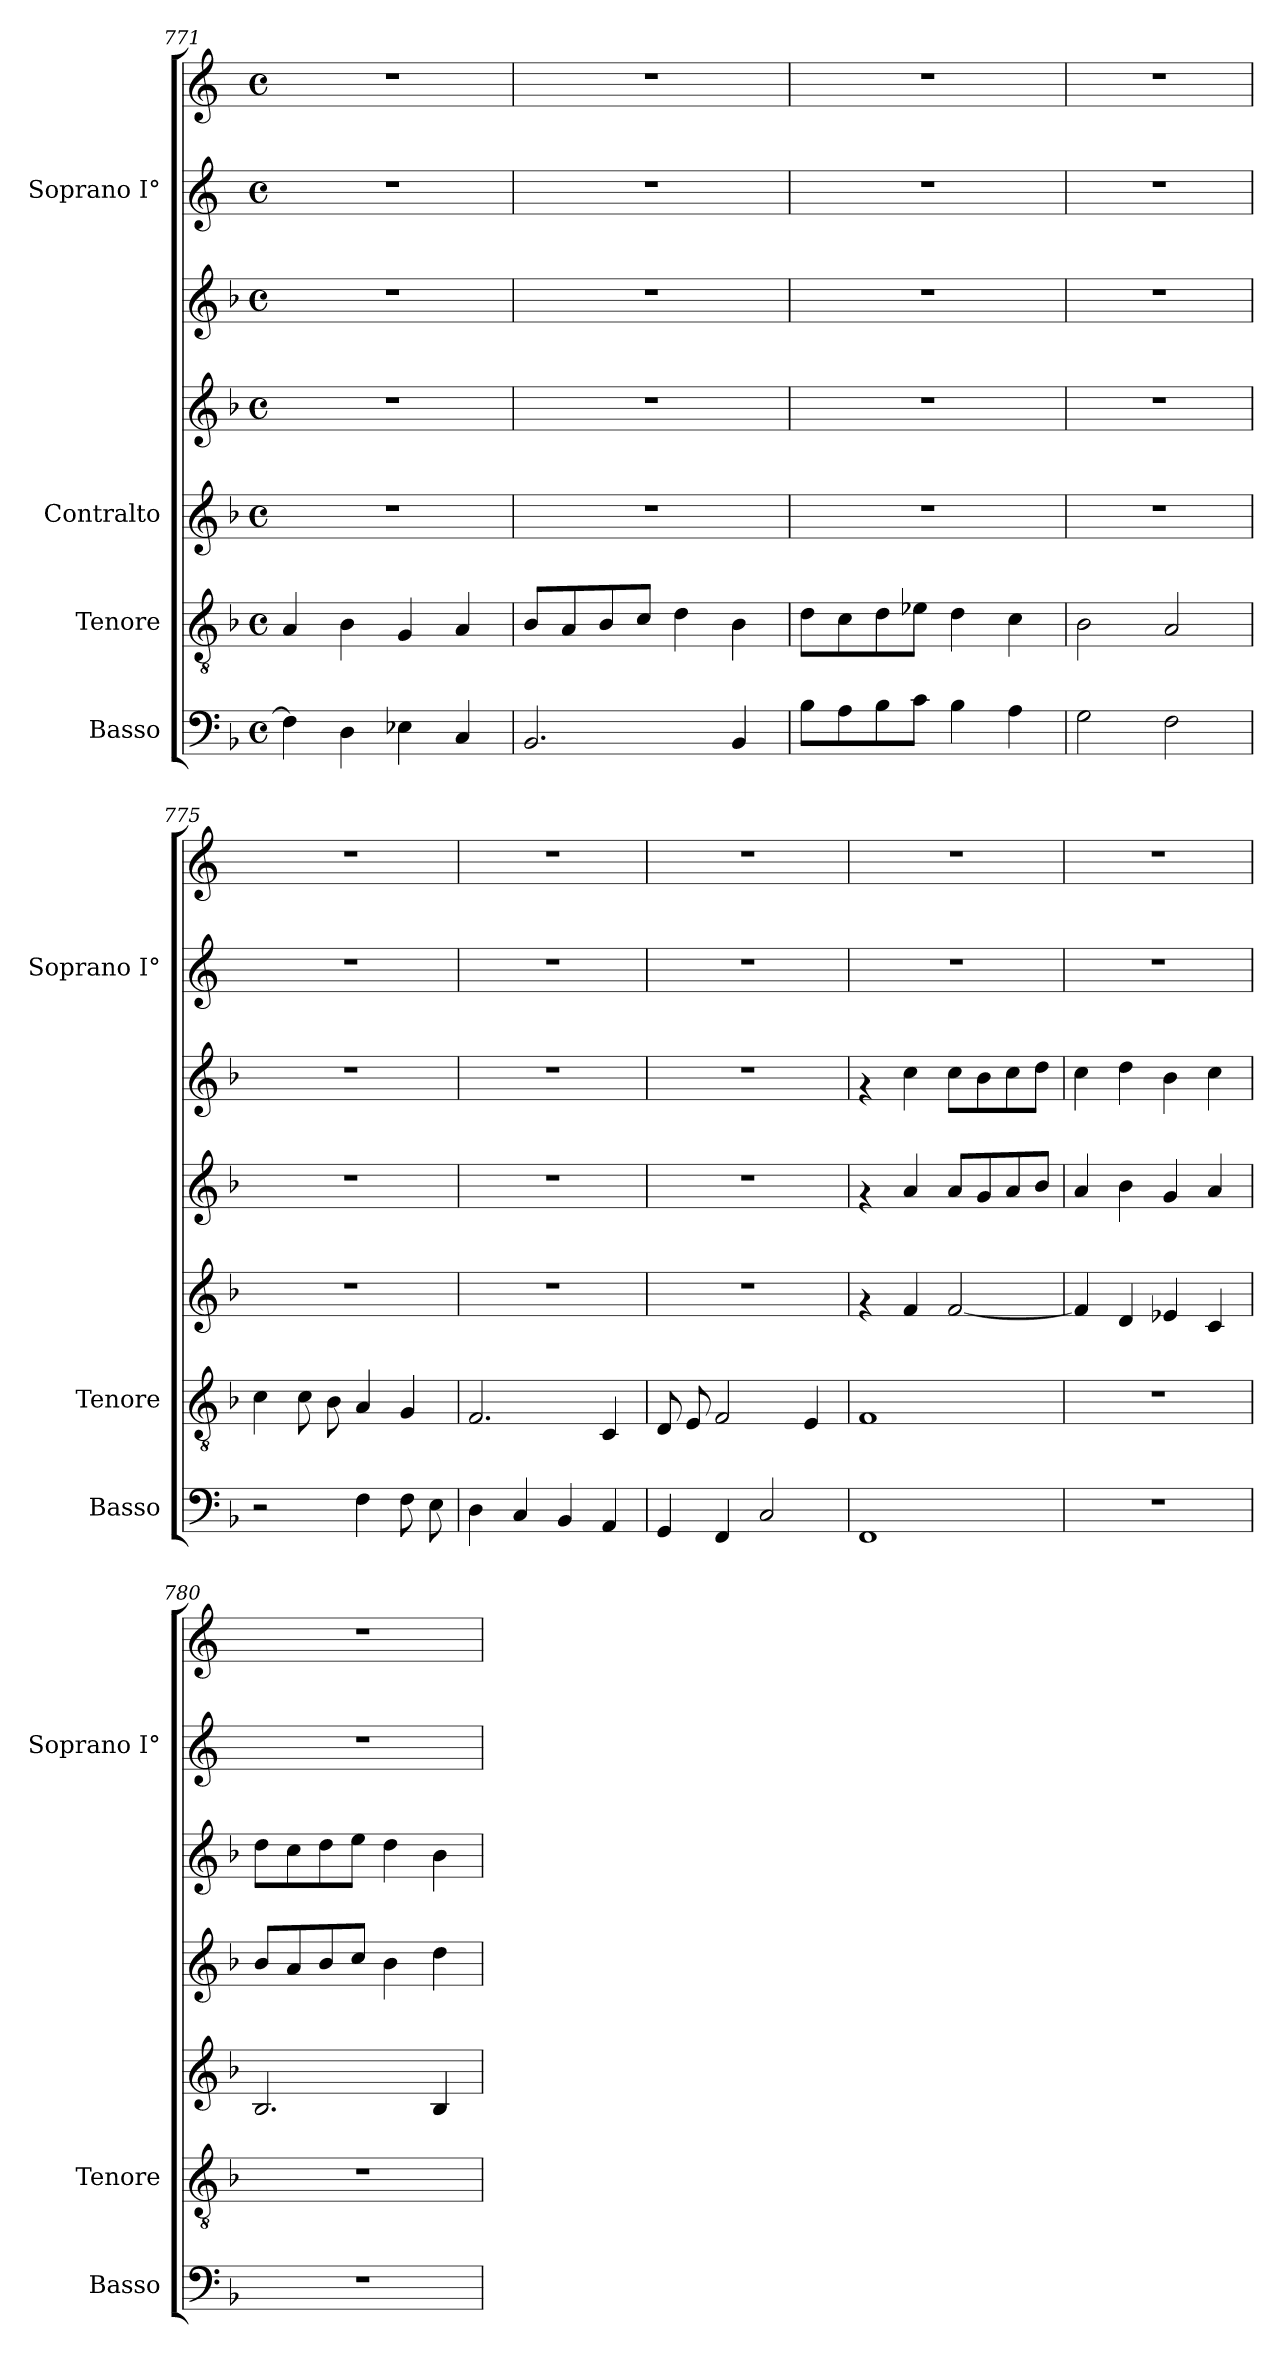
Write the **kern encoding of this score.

**kern	**kern	**kern	**kern	**kern	**kern	**kern
*part6	*part5	*part4	*part3	*part2	*part1	*part1
*staff7	*staff6	*staff5	*staff4	*staff3	*staff2	*staff1
*I"Basso	*I"Tenore	*I"Contralto	*	*	*I"Soprano I°	*
*I'Basso	*I'Tenore	*	*	*	*I'Soprano I°	*
*clefF4	*clefGv2	*clefG2	*clefG2	*clefG2	*clefG2	*clefG2
*k[b-]	*k[b-]	*k[b-]	*k[b-]	*k[b-]	*k[]	*k[]
*F:	*F:	*F:	*F:	*F:	*C:	*C:
*M4/4	*M4/4	*M4/4	*M4/4	*M4/4	*M4/4	*M4/4
*met(c)	*met(c)	*met(c)	*met(c)	*met(c)	*met(c)	*met(c)
=771	=771	=771	=771	=771	=771	=771
4F\]	4A/	1r	1r	1r	1r	1r
4D\	4B-\	.	.	.	.	.
4E-X\	4G/	.	.	.	.	.
4C/	4A/	.	.	.	.	.
=772	=772	=772	=772	=772	=772	=772
2.BB-/	8B-/L	1r	1r	1r	1r	1r
.	8A/	.	.	.	.	.
.	8B-/	.	.	.	.	.
.	8c/J	.	.	.	.	.
.	4d\	.	.	.	.	.
4BB-/	4B-\	.	.	.	.	.
=773	=773	=773	=773	=773	=773	=773
8B-\L	8d\L	1r	1r	1r	1r	1r
8A\	8c\	.	.	.	.	.
8B-\	8d\	.	.	.	.	.
8c\J	8e-X\J	.	.	.	.	.
4B-\	4d\	.	.	.	.	.
4A\	4c\	.	.	.	.	.
=774	=774	=774	=774	=774	=774	=774
2G\	2B-\	1r	1r	1r	1r	1r
2F\	2A/	.	.	.	.	.
!!LO:LB:g=z
=775	=775	=775	=775	=775	=775	=775
2r	4c\	1r	1r	1r	1r	1r
.	8c\	.	.	.	.	.
.	8B-\	.	.	.	.	.
4F\	4A/	.	.	.	.	.
8F\	4G/	.	.	.	.	.
8E\	.	.	.	.	.	.
=776	=776	=776	=776	=776	=776	=776
4D\	2.F/	1r	1r	1r	1r	1r
4C/	.	.	.	.	.	.
4BB-/	.	.	.	.	.	.
4AA/	4C/	.	.	.	.	.
=777	=777	=777	=777	=777	=777	=777
4GG/	8D/	1r	1r	1r	1r	1r
.	8E/	.	.	.	.	.
4FF/	2F/	.	.	.	.	.
2C/	.	.	.	.	.	.
.	4E/	.	.	.	.	.
=778	=778	=778	=778	=778	=778	=778
1FF	1F	4rf	4rf	4rf	1r	1r
.	.	4f/	4a/	4cc\	.	.
.	.	[<2f/	8a/L	8cc\L	.	.
.	.	.	8g/	8b-\	.	.
.	.	.	8a/	8cc\	.	.
.	.	.	8b-/J	8dd\J	.	.
=779	=779	=779	=779	=779	=779	=779
1r	1r	4f/]	4a/	4cc\	1r	1r
.	.	4d/	4b-\	4dd\	.	.
.	.	4e-X/	4g/	4b-\	.	.
.	.	4c/	4a/	4cc\	.	.
!!LO:PB:g=z
=780	=780	=780	=780	=780	=780	=780
1r	1r	2.B-/	8b-/L	8dd\L	1r	1r
.	.	.	8a/	8cc\	.	.
.	.	.	8b-/	8dd\	.	.
.	.	.	8cc/J	8ee\J	.	.
.	.	.	4b-\	4dd\	.	.
.	.	4B-/	4dd\	4b-\	.	.
=	=	=	=	=	=	=
*-	*-	*-	*-	*-	*-	*-
